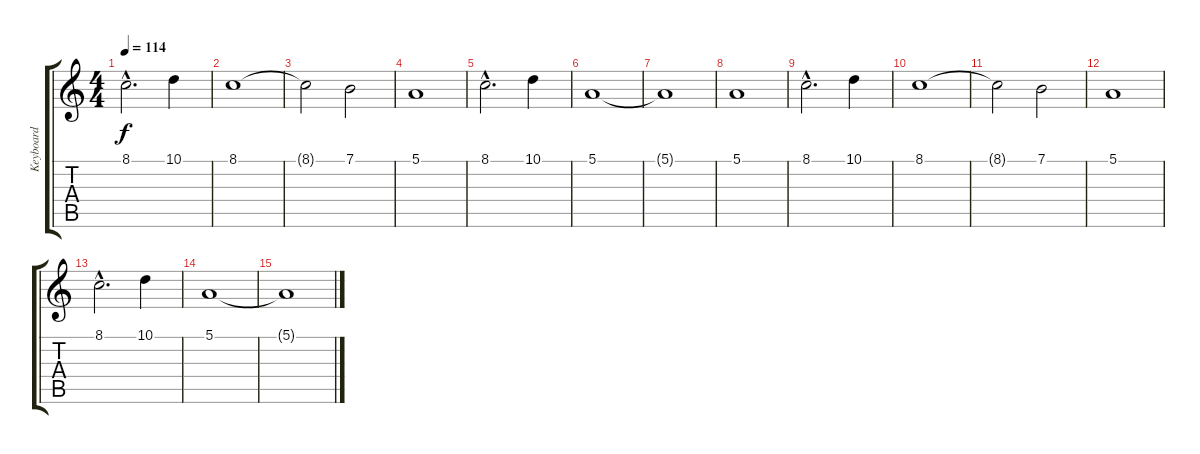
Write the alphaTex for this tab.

\track ("Keyboard" "Keyboard") {instrument electricgrandpiano}
\staff {score tabs}
\tuning (E4 B3 G3 D3 A2 E2) {hide}
\ts (4 4)
\tempo 114
\clef g2
\ks c
8.1{hac}.2{d dy f} 10.1.4 |
8.1.1 |
8.1{t}.2 7.1.2 |
5.1.1 |
8.1{hac}.2{d} 10.1.4 |
5.1.1 |
5.1{t}.1 |
5.1.1 |
8.1{hac}.2{d} 10.1.4 |
8.1.1 |
8.1{t}.2 7.1.2 |
5.1.1 |
8.1{hac}.2{d} 10.1.4 |
5.1.1 |
5.1{t}.1
